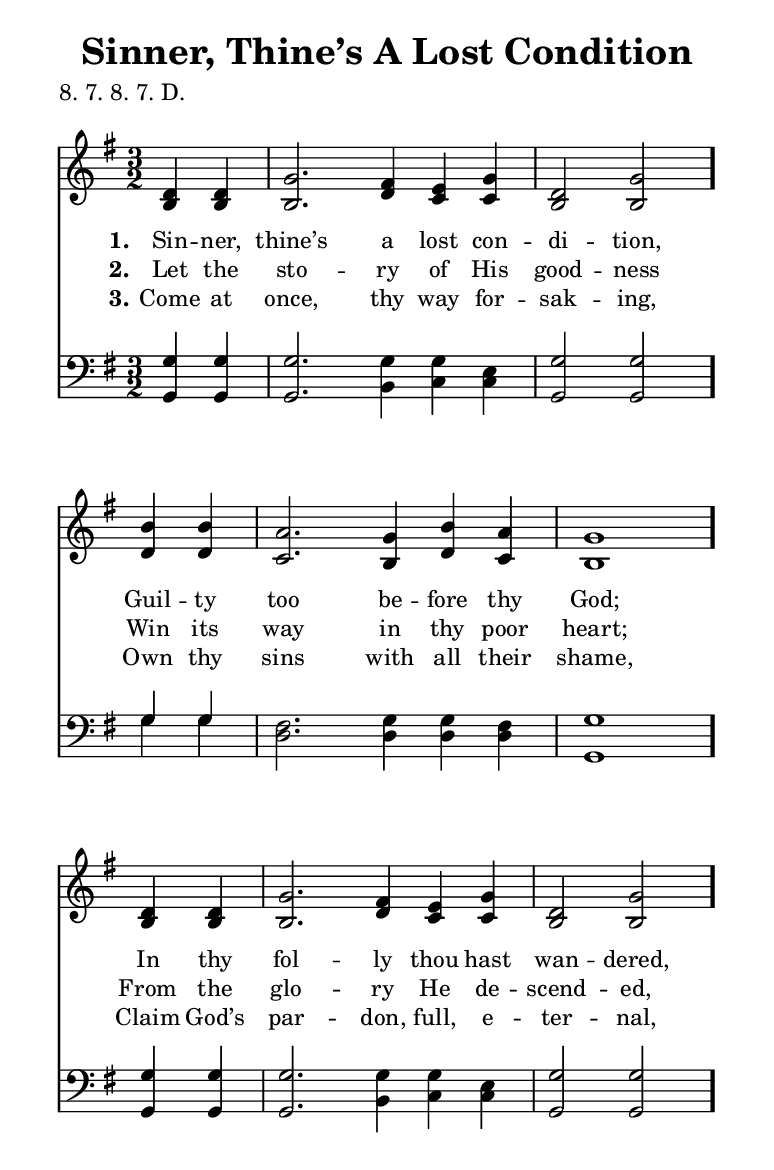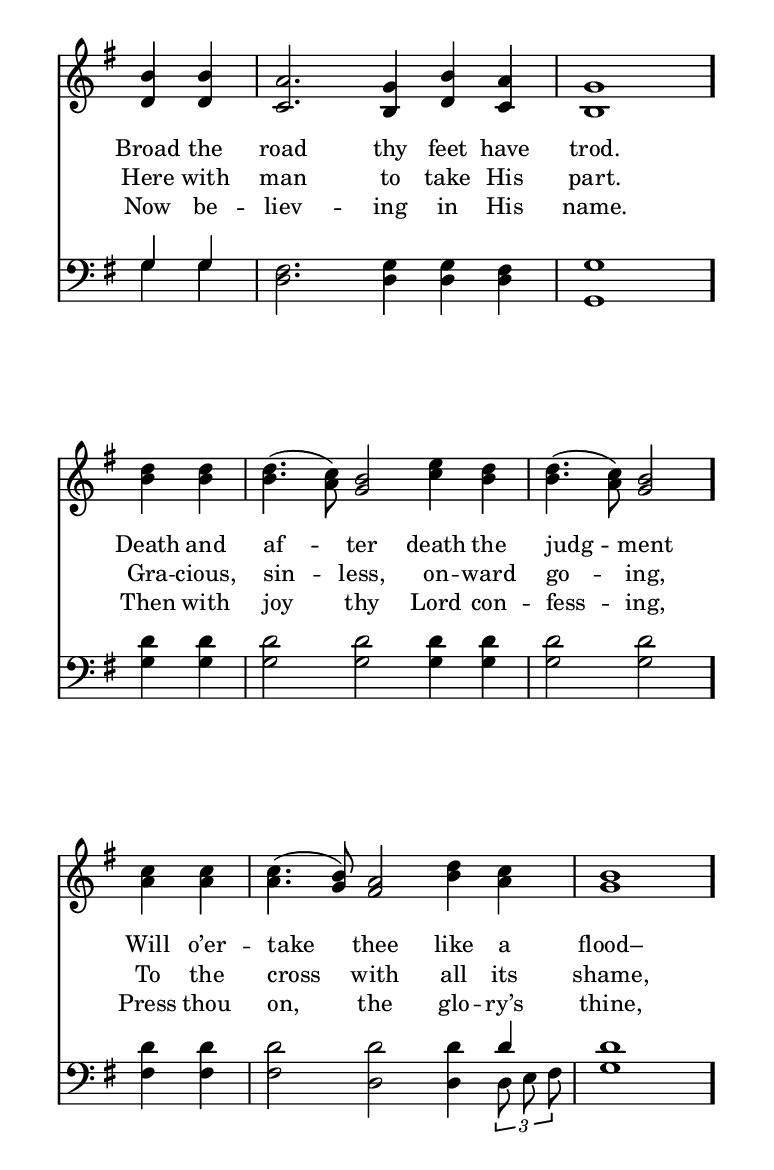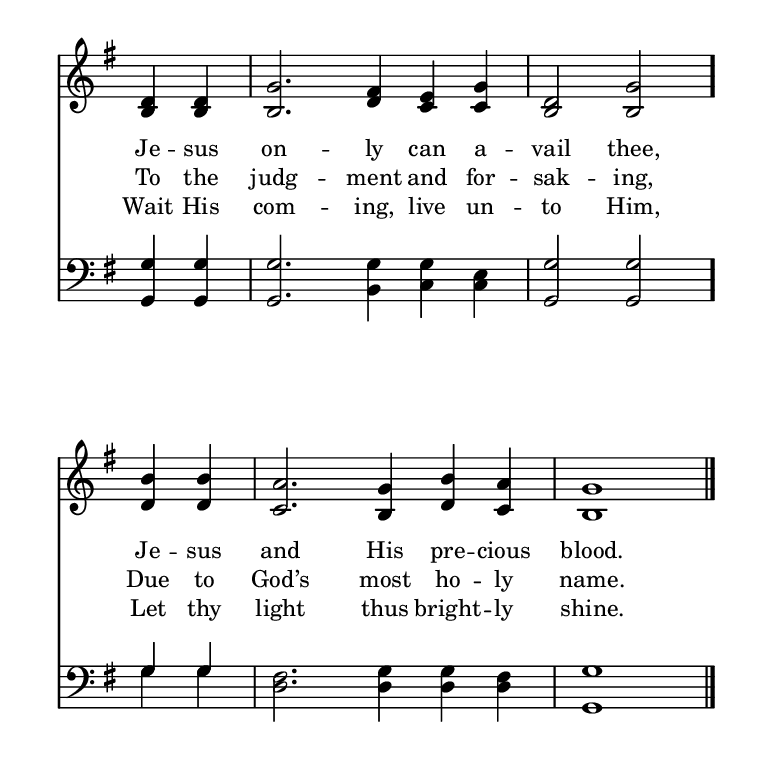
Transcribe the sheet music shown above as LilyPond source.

\include "common/global.ily"
\paper {
  \include "common/paper.ily"
  %ragged-bottom = ##t
  %ragged-last-bottom = ##t
  %systems-per-page = ##f
  %page-count = ##f
}

\header{
  hymnnumber = "117"
  title = "Sinner, Thine’s A Lost Condition"
  tunename = "Brooklyn"
  meter = "8. 7. 8. 7. D."
  %poet = ""
  %composer = ""
  %copyright = ""
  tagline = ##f
}

% for fermata in MIDI
ta = { \tempo 2=80 }
tb = { \tempo 2=40 }

patternAA = { c4 c4 | c2.      c4 c4 c4                       | c2 c2 }
patternAB = { c4 c4 | c2.      c4 c4 c4                       | c1    }

patternBA = { c4 c4 | c4.( c8) c2 c4 c4                       | c4.( c8) c2 }
patternBB = { c4 c4 | c4.( c8) c2 c4 c4                       | c1          }
patternBC = { c4 c4 | c2       c2 c4 c4                       | c2       c2 }
patternBD = { c4 c4 | c2       c2 c4 c4                       | c1          }
patternBE = { c4 c4 | c2       c2 c4 \tuplet 3/2 { c8 c8 c8 } | c1          } % original has quarters in triplet instead of eighths

global = {
  \include "common/overrides.ily"
  \override Staff.TimeSignature.style = #'numbered
  \time 3/2
  \override Score.MetronomeMark.transparent = ##t % hide all fermata changes too
  \ta
  \key g \major
  \partial 2
  \autoBeamOff
}

notesSoprano = {
\global
\relative c' {

  \changePitch \patternAA { d d | g fis e g | d g }
  \changePitch \patternAB { b b | a g b a | g } \break
  \changePitch \patternAA { d d | g fis e g | d g }
  \changePitch \patternAB { b b | a g b a | g } \break

  \changePitch \patternBA { d' d | d c b e d | d c b }
  \changePitch \patternBB { c c | c b a d c | b } \break
  \changePitch \patternAA { d, d | g fis e g | d g }
  \changePitch \patternAB { b b | a g b a | g } \break

  \bar "|."

}
}

notesAlto = {
\global
\relative e' {

  \changePitch \patternAA { b b | b d c c | b b }
  \changePitch \patternAB { d d | c b d c | b }
  \changePitch \patternAA { b b | b d c c | b b }
  \changePitch \patternAB { d d | c b d c | b }

  \changePitch \patternBA { b' b | b a g c b | b a g }
  \changePitch \patternBB { a a | a g fis b a | g }
  \changePitch \patternAA { b, b | b d c c | b b }
  \changePitch \patternAB { d d | c b d c | b }

}
}

notesTenor = {
\global
\relative a {

  \changePitch \patternAA { g g | g g g e | g g }
  \changePitch \patternAB { g g | fis g g fis | g }
  \changePitch \patternAA { g g | g g g e | g g }
  \changePitch \patternAB { g g | fis g g fis | g }

  \changePitch \patternBC { d' d | d d d d | d d }
  \changePitch \patternBD { d d | d d d d | d }
  \changePitch \patternAA { g, g | g g g e | g g }
  \changePitch \patternAB { g g | fis g g fis | g }

}
}

notesBass = {
\global
\relative f, {

  \changePitch \patternAA { g g | g b c c | g g }
  \changePitch \patternAB { g' g | d d d d | g, }
  \changePitch \patternAA { g g | g b c c | g g }
  \changePitch \patternAB { g' g | d d d d | g, }

  \changePitch \patternBC { g' g | g g g g | g g }
  \changePitch \patternBE { fis fis | fis d d d e fis | g }
  \changePitch \patternAA { g, g | g b c c | g g }
  \changePitch \patternAB { g' g | d d d d | g, }

}
}

wordsA = \lyricmode {
\set stanza = "1."

Sin -- ner, thine’s a lost con -- di -- tion, \bar "."
Guil -- ty too be -- fore thy God; \bar "."
In thy fol -- ly thou hast wan -- dered, \bar "." % original has "was" for "wast"
Broad the road thy feet have trod. \bar "."
Death and af -- ter death the judg -- ment \bar "."
Will o’er -- take thee like a flood– \bar "."
Je -- sus on -- ly can a -- vail thee, \bar "."
Je -- sus and His pre -- cious blood. \bar "."

}

wordsB = \lyricmode {
\set stanza = "2."

Let the sto -- ry of His good -- ness
Win its way in thy poor heart;
From the glo -- ry He de -- scend -- ed,
Here with man to take His part.
Gra -- cious, sin -- less, on -- ward go -- ing,
To the cross with all its shame,
To the judg -- ment and for -- sak -- ing,
Due to God’s most ho -- ly name.

}

wordsC = \lyricmode {
\set stanza = "3."

Come at once, thy way for -- sak -- ing,
Own thy sins with all their shame,
Claim God’s par -- don, full, e -- ter -- nal,
Now be -- liev -- ing in His name.
Then with joy thy Lord con -- fess -- ing,
Press thou on, the glo -- ry’s thine,
Wait His com -- ing, live un -- to Him,
Let thy light thus bright -- ly shine. % original has "your" for "thy"

}

\score {
  \context ChoirStaff <<
    \context Staff = upper <<
      \set Staff.autoBeaming = ##f
      \set ChoirStaff.systemStartDelimiter = #'SystemStartBar
      \set ChoirStaff.printPartCombineTexts = ##f
      \partcombine #'(2 . 9) \notesSoprano \notesAlto
      \context NullVoice = sopranos { \voiceOne << \notesSoprano >> }
      \context NullVoice = altos { \voiceTwo << \notesAlto >> }
      \context Lyrics = one   \lyricsto sopranos \wordsA
      \context Lyrics = two   \lyricsto sopranos \wordsB
      \context Lyrics = three \lyricsto sopranos \wordsC
    >>
    \context Staff = men <<
      \set Staff.autoBeaming = ##f
      \clef bass
      \set ChoirStaff.printPartCombineTexts = ##f
      \partcombine #'(2 . 9) \notesTenor \notesBass
      \context NullVoice = tenors { \voiceOne << \notesTenor >> }
      \context NullVoice = basses { \voiceTwo << \notesBass >> }
    >>
  >>
  \layout {
    \include "common/layout.ily"
  }
  \midi{
    \include "common/midi.ily"
  }
}

\version "2.19.49"  % necessary for upgrading to future LilyPond versions.

% vi:set et ts=2 sw=2 ai nocindent syntax=lilypond:
